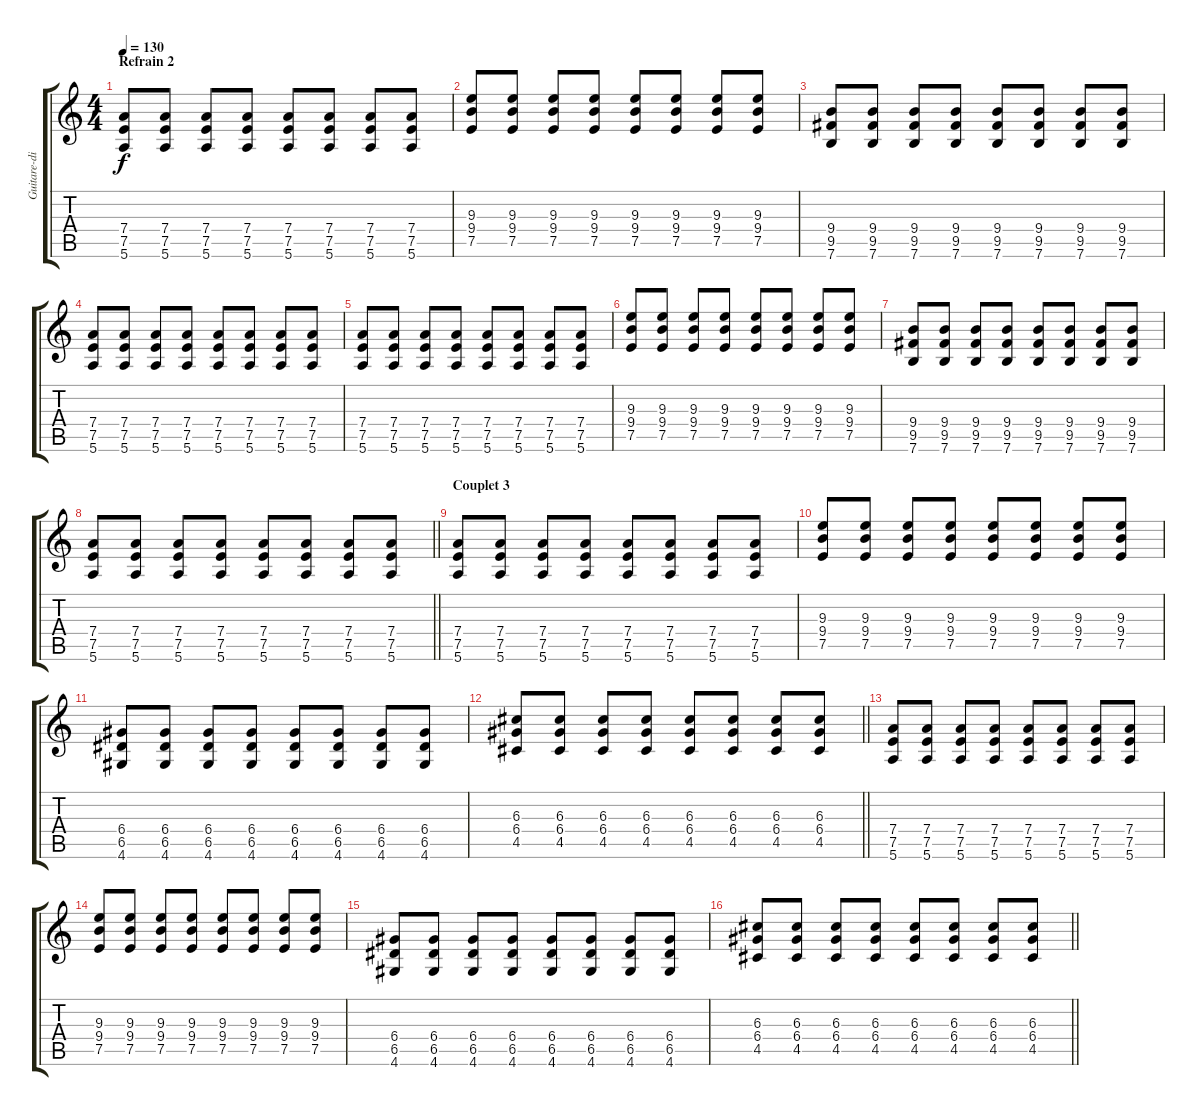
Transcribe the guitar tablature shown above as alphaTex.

\track ("Guitare-disto" "Guitare-di") {instrument distortionguitar}
\staff {score tabs}
\tuning (E4 B3 G3 D3 A2 E2) {hide}
\ts (4 4)
\section ("" "Refrain 2")
\tempo 130
\clef g2
\ks c
(7.4 7.5 5.6).8{dy f} (7.4 7.5 5.6).8 (7.4 7.5 5.6).8 (7.4 7.5 5.6).8 (7.4 7.5 5.6).8 (7.4 7.5 5.6).8 (7.4 7.5 5.6).8 (7.4 7.5 5.6).8 |
(9.3 9.4 7.5).8 (9.3 9.4 7.5).8 (9.3 9.4 7.5).8 (9.3 9.4 7.5).8 (9.3 9.4 7.5).8 (9.3 9.4 7.5).8 (9.3 9.4 7.5).8 (9.3 9.4 7.5).8 |
(9.4 9.5 7.6).8 (9.4 9.5 7.6).8 (9.4 9.5 7.6).8 (9.4 9.5 7.6).8 (9.4 9.5 7.6).8 (9.4 9.5 7.6).8 (9.4 9.5 7.6).8 (9.4 9.5 7.6).8 |
(7.4 7.5 5.6).8 (7.4 7.5 5.6).8 (7.4 7.5 5.6).8 (7.4 7.5 5.6).8 (7.4 7.5 5.6).8 (7.4 7.5 5.6).8 (7.4 7.5 5.6).8 (7.4 7.5 5.6).8 |
(7.4 7.5 5.6).8 (7.4 7.5 5.6).8 (7.4 7.5 5.6).8 (7.4 7.5 5.6).8 (7.4 7.5 5.6).8 (7.4 7.5 5.6).8 (7.4 7.5 5.6).8 (7.4 7.5 5.6).8 |
(9.3 9.4 7.5).8 (9.3 9.4 7.5).8 (9.3 9.4 7.5).8 (9.3 9.4 7.5).8 (9.3 9.4 7.5).8 (9.3 9.4 7.5).8 (9.3 9.4 7.5).8 (9.3 9.4 7.5).8 |
(9.4 9.5 7.6).8 (9.4 9.5 7.6).8 (9.4 9.5 7.6).8 (9.4 9.5 7.6).8 (9.4 9.5 7.6).8 (9.4 9.5 7.6).8 (9.4 9.5 7.6).8 (9.4 9.5 7.6).8 |
\barLineRight lightlight
(7.4 7.5 5.6).8 (7.4 7.5 5.6).8 (7.4 7.5 5.6).8 (7.4 7.5 5.6).8 (7.4 7.5 5.6).8 (7.4 7.5 5.6).8 (7.4 7.5 5.6).8 (7.4 7.5 5.6).8 |
\section ("" "Couplet 3")
(7.4 7.5 5.6).8 (7.4 7.5 5.6).8 (7.4 7.5 5.6).8 (7.4 7.5 5.6).8 (7.4 7.5 5.6).8 (7.4 7.5 5.6).8 (7.4 7.5 5.6).8 (7.4 7.5 5.6).8 |
(9.3 9.4 7.5).8 (9.3 9.4 7.5).8 (9.3 9.4 7.5).8 (9.3 9.4 7.5).8 (9.3 9.4 7.5).8 (9.3 9.4 7.5).8 (9.3 9.4 7.5).8 (9.3 9.4 7.5).8 |
(6.4 6.5 4.6).8 (6.4 6.5 4.6).8 (6.4 6.5 4.6).8 (6.4 6.5 4.6).8 (6.4 6.5 4.6).8 (6.4 6.5 4.6).8 (6.4 6.5 4.6).8 (6.4 6.5 4.6).8 |
\barLineRight lightlight
(6.3 6.4 4.5).8 (6.3 6.4 4.5).8 (6.3 6.4 4.5).8 (6.3 6.4 4.5).8 (6.3 6.4 4.5).8 (6.3 6.4 4.5).8 (6.3 6.4 4.5).8 (6.3 6.4 4.5).8 |
(7.4 7.5 5.6).8 (7.4 7.5 5.6).8 (7.4 7.5 5.6).8 (7.4 7.5 5.6).8 (7.4 7.5 5.6).8 (7.4 7.5 5.6).8 (7.4 7.5 5.6).8 (7.4 7.5 5.6).8 |
(9.3 9.4 7.5).8 (9.3 9.4 7.5).8 (9.3 9.4 7.5).8 (9.3 9.4 7.5).8 (9.3 9.4 7.5).8 (9.3 9.4 7.5).8 (9.3 9.4 7.5).8 (9.3 9.4 7.5).8 |
(6.4 6.5 4.6).8 (6.4 6.5 4.6).8 (6.4 6.5 4.6).8 (6.4 6.5 4.6).8 (6.4 6.5 4.6).8 (6.4 6.5 4.6).8 (6.4 6.5 4.6).8 (6.4 6.5 4.6).8 |
\barLineRight lightlight
(6.3 6.4 4.5).8 (6.3 6.4 4.5).8 (6.3 6.4 4.5).8 (6.3 6.4 4.5).8 (6.3 6.4 4.5).8 (6.3 6.4 4.5).8 (6.3 6.4 4.5).8 (6.3 6.4 4.5).8
